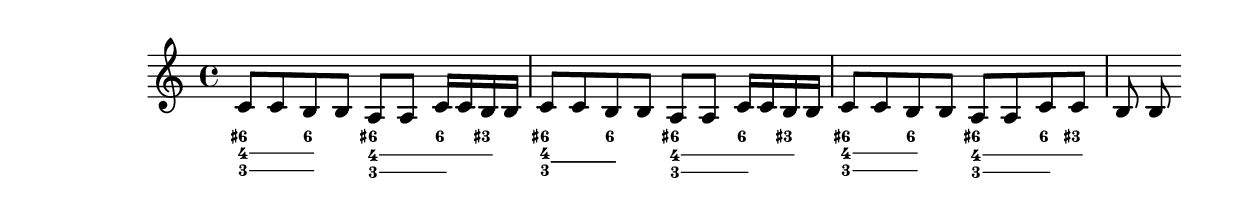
%% Do not edit this file; it is automatically
%% generated from LSR http://lsr.dsi.unimi.it
%% This file is in the public domain.
\version "2.13.16"

\header {
  lsrtags = "chords, tweaks-and-overrides"

  texidoc = "
Where figured bass extender lines are being used by setting
@code{useBassFigureExtenders} to true, pairs of congruent figured bass
extender lines are vertically centered if
@code{figuredBassCenterContinuations} is set to true.

"
  doctitle = "Vertically centering paired figured bass extenders"
} % begin verbatim

<<
  \relative c' {
    c8 c b b a a c16 c b b
    c8 c b b a a c16 c b b
    c8 c b b a a c c b b
  }
  \figures {
    \set useBassFigureExtenders = ##t
    <6+ 4 3>4 <6 4 3>8 r
    <6+ 4 3>4 <6 4 3>8 <4 3+>16 r
    \set figuredBassCenterContinuations = ##t
    <6+ 4 3>4 <6 4 3>8 r
    <6+ 4 3>4 <6 4 3>8 <4 3+>16 r
    \set figuredBassCenterContinuations = ##f
    <6+ 4 3>4 <6 4 3>8 r
    <6+ 4 3>4 <6 4 3>8 <4 3+>8
  }
>>

